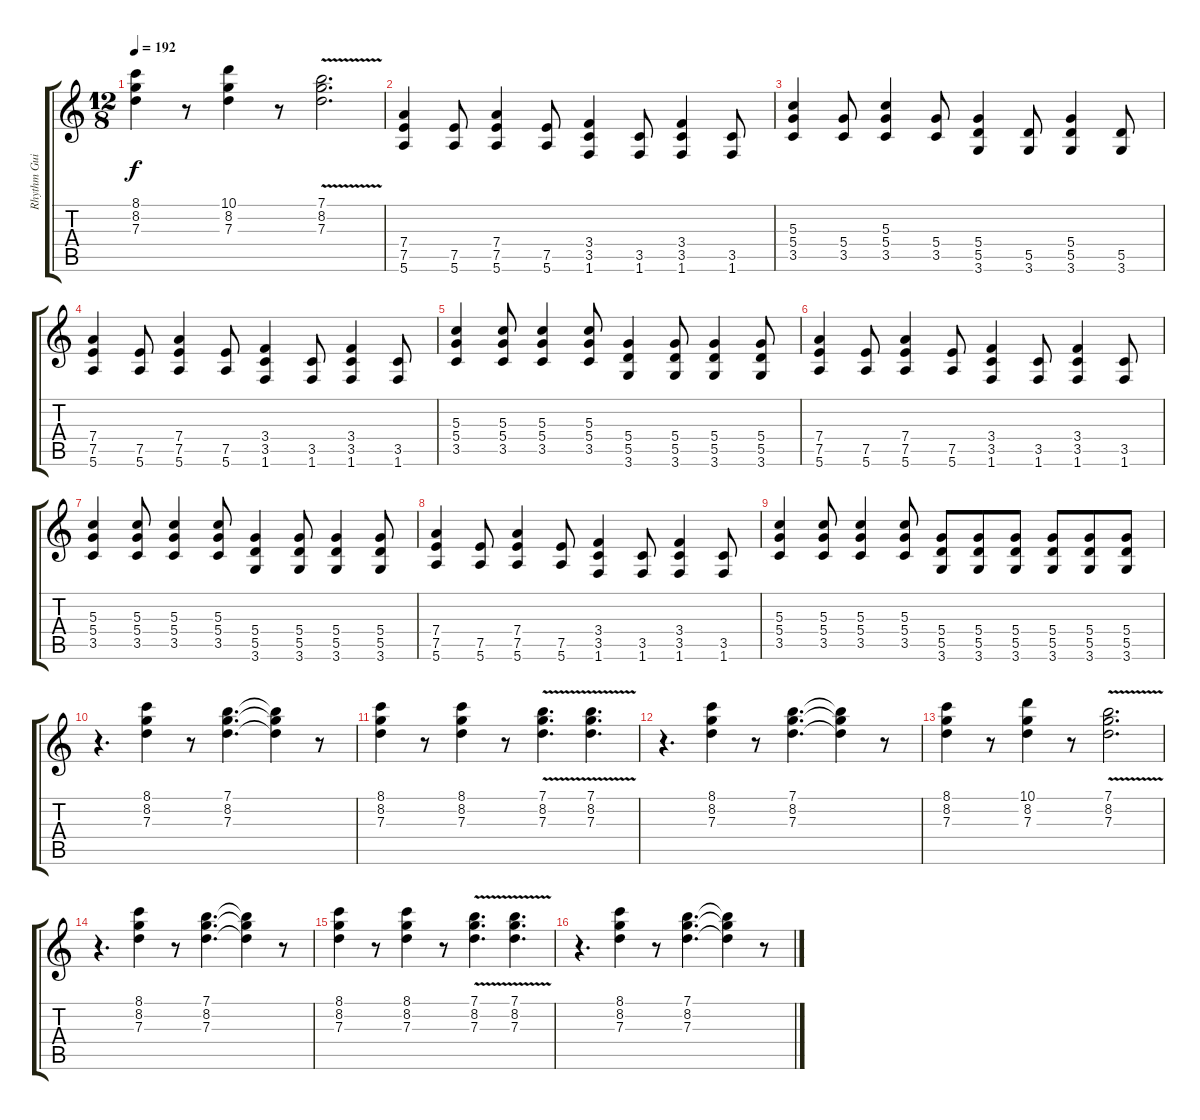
\track ("Rhythm Guitar" "Rhythm Gui") {instrument distortionguitar}
\staff {score tabs}
\tuning (E4 B3 G3 D3 A2 E2) {hide}
\ts (12 8)
\tempo 192
\clef g2
\ks c
(8.1 8.2 7.3).4{dy f} r.8 (10.1 8.2 7.3).4 r.8 (7.1{v} 8.2{v} 7.3{v}).2{d} |
(7.4 7.5 5.6).4 (7.5 5.6).8 (7.4 7.5 5.6).4 (7.5 5.6).8 (3.4 3.5 1.6).4 (3.5 1.6).8 (3.4 3.5 1.6).4 (3.5 1.6).8 |
(5.3 5.4 3.5).4 (5.4 3.5).8 (5.3 5.4 3.5).4 (5.4 3.5).8 (5.4 5.5 3.6).4 (5.5 3.6).8 (5.4 5.5 3.6).4 (5.5 3.6).8 |
(7.4 7.5 5.6).4 (7.5 5.6).8 (7.4 7.5 5.6).4 (7.5 5.6).8 (3.4 3.5 1.6).4 (3.5 1.6).8 (3.4 3.5 1.6).4 (3.5 1.6).8 |
(5.3 5.4 3.5).4 (5.3 5.4 3.5).8 (5.3 5.4 3.5).4 (5.3 5.4 3.5).8 (5.4 5.5 3.6).4 (5.4 5.5 3.6).8 (5.4 5.5 3.6).4 (5.4 5.5 3.6).8 |
(7.4 7.5 5.6).4 (7.5 5.6).8 (7.4 7.5 5.6).4 (7.5 5.6).8 (3.4 3.5 1.6).4 (3.5 1.6).8 (3.4 3.5 1.6).4 (3.5 1.6).8 |
(5.3 5.4 3.5).4 (5.3 5.4 3.5).8 (5.3 5.4 3.5).4 (5.3 5.4 3.5).8 (5.4 5.5 3.6).4 (5.4 5.5 3.6).8 (5.4 5.5 3.6).4 (5.4 5.5 3.6).8 |
(7.4 7.5 5.6).4 (7.5 5.6).8 (7.4 7.5 5.6).4 (7.5 5.6).8 (3.4 3.5 1.6).4 (3.5 1.6).8 (3.4 3.5 1.6).4 (3.5 1.6).8 |
(5.3 5.4 3.5).4 (5.3 5.4 3.5).8 (5.3 5.4 3.5).4 (5.3 5.4 3.5).8 (5.4 5.5 3.6).8 (5.4 5.5 3.6).8 (5.4 5.5 3.6).8 (5.4 5.5 3.6).8 (5.4 5.5 3.6).8 (5.4 5.5 3.6).8 |
r.4{d} (8.1 8.2 7.3).4 r.8 (7.1 8.2 7.3).4{d} (7.1{t} 8.2{t} 7.3{t}).4 r.8 |
(8.1 8.2 7.3).4 r.8 (8.1 8.2 7.3).4 r.8 (7.1{v} 8.2{v} 7.3{v}).4{d} (7.1{v} 8.2{v} 7.3{v}).4{d} |
r.4{d} (8.1 8.2 7.3).4 r.8 (7.1 8.2 7.3).4{d} (7.1{t} 8.2{t} 7.3{t}).4 r.8 |
(8.1 8.2 7.3).4 r.8 (10.1 8.2 7.3).4 r.8 (7.1{v} 8.2{v} 7.3{v}).2{d} |
r.4{d} (8.1 8.2 7.3).4 r.8 (7.1 8.2 7.3).4{d} (7.1{t} 8.2{t} 7.3{t}).4 r.8 |
(8.1 8.2 7.3).4 r.8 (8.1 8.2 7.3).4 r.8 (7.1{v} 8.2{v} 7.3{v}).4{d} (7.1{v} 8.2{v} 7.3{v}).4{d} |
r.4{d} (8.1 8.2 7.3).4 r.8 (7.1 8.2 7.3).4{d} (7.1{t} 8.2{t} 7.3{t}).4 r.8
